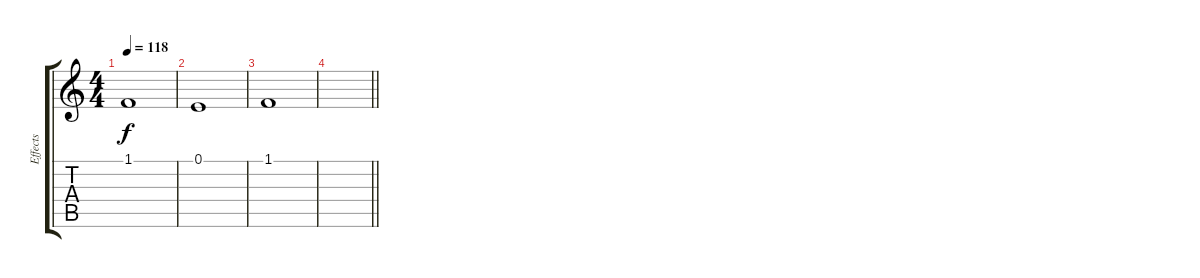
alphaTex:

\track ("Effects" "Effects") {instrument pad4choir}
\staff {score tabs}
\tuning (E4 B3 G3 D3 A2 E2) {hide}
\ts (4 4)
\tempo 118
\clef g2
\ks c
1.1.1{dy f} |
0.1.1 |
1.1.1 |
\barLineRight lightlight
